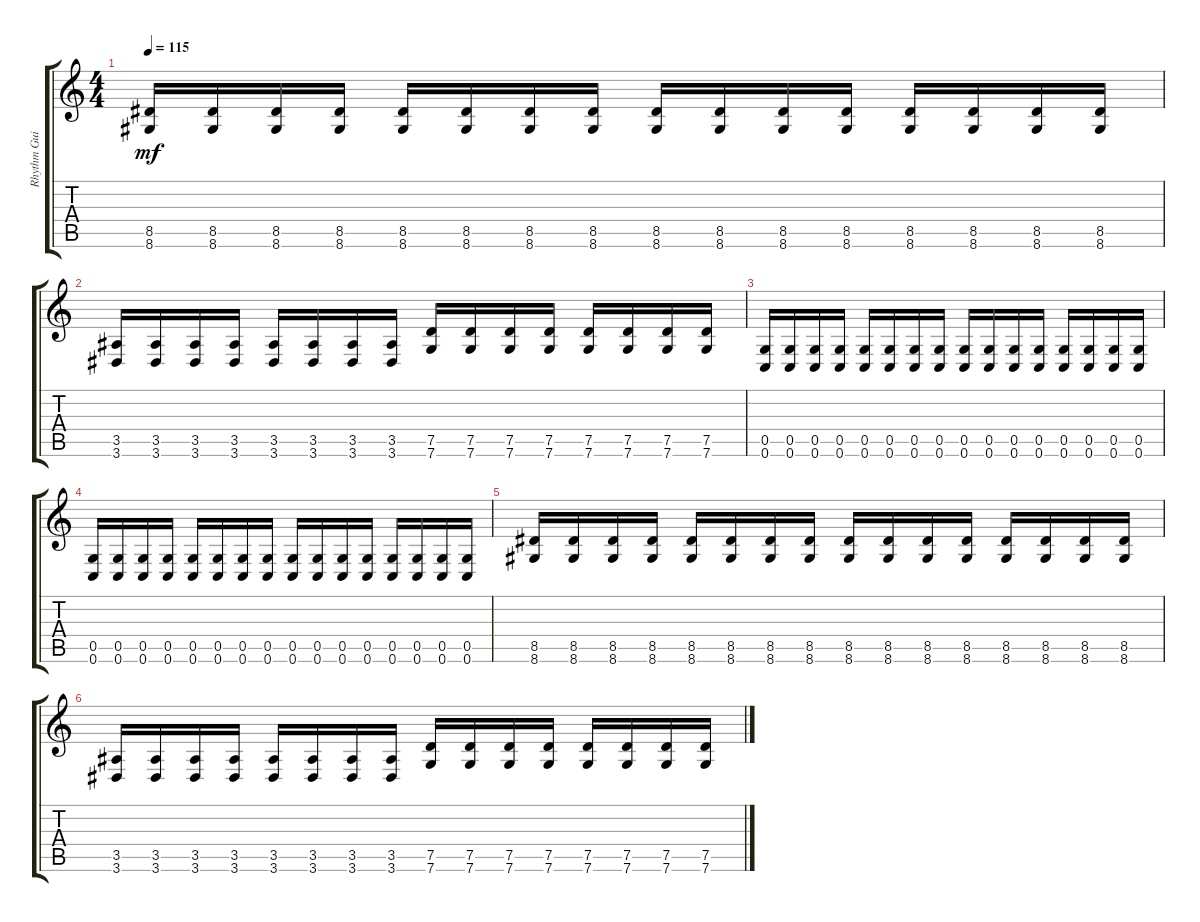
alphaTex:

\track ("Rhythm Guitar" "Rhythm Gui") {instrument distortionguitar}
\staff {score tabs}
\tuning (D4 A3 F3 C3 G2 C2) {hide}
\ts (4 4)
\tempo 115
\clef g2
\ks c
(8.5 8.6).16{dy mf} (8.5 8.6).16 (8.5 8.6).16 (8.5 8.6).16 (8.5 8.6).16 (8.5 8.6).16 (8.5 8.6).16 (8.5 8.6).16 (8.5 8.6).16 (8.5 8.6).16 (8.5 8.6).16 (8.5 8.6).16 (8.5 8.6).16 (8.5 8.6).16 (8.5 8.6).16 (8.5 8.6).16 |
(3.5 3.6).16 (3.5 3.6).16 (3.5 3.6).16 (3.5 3.6).16 (3.5 3.6).16 (3.5 3.6).16 (3.5 3.6).16 (3.5 3.6).16 (7.5 7.6).16 (7.5 7.6).16 (7.5 7.6).16 (7.5 7.6).16 (7.5 7.6).16 (7.5 7.6).16 (7.5 7.6).16 (7.5 7.6).16 |
(0.5 0.6).16 (0.5 0.6).16 (0.5 0.6).16 (0.5 0.6).16 (0.5 0.6).16 (0.5 0.6).16 (0.5 0.6).16 (0.5 0.6).16 (0.5 0.6).16 (0.5 0.6).16 (0.5 0.6).16 (0.5 0.6).16 (0.5 0.6).16 (0.5 0.6).16 (0.5 0.6).16 (0.5 0.6).16 |
(0.5 0.6).16 (0.5 0.6).16 (0.5 0.6).16 (0.5 0.6).16 (0.5 0.6).16 (0.5 0.6).16 (0.5 0.6).16 (0.5 0.6).16 (0.5 0.6).16 (0.5 0.6).16 (0.5 0.6).16 (0.5 0.6).16 (0.5 0.6).16 (0.5 0.6).16 (0.5 0.6).16 (0.5 0.6).16 |
(8.5 8.6).16 (8.5 8.6).16 (8.5 8.6).16 (8.5 8.6).16 (8.5 8.6).16 (8.5 8.6).16 (8.5 8.6).16 (8.5 8.6).16 (8.5 8.6).16 (8.5 8.6).16 (8.5 8.6).16 (8.5 8.6).16 (8.5 8.6).16 (8.5 8.6).16 (8.5 8.6).16 (8.5 8.6).16 |
(3.5 3.6).16 (3.5 3.6).16 (3.5 3.6).16 (3.5 3.6).16 (3.5 3.6).16 (3.5 3.6).16 (3.5 3.6).16 (3.5 3.6).16 (7.5 7.6).16 (7.5 7.6).16 (7.5 7.6).16 (7.5 7.6).16 (7.5 7.6).16 (7.5 7.6).16 (7.5 7.6).16 (7.5 7.6).16
